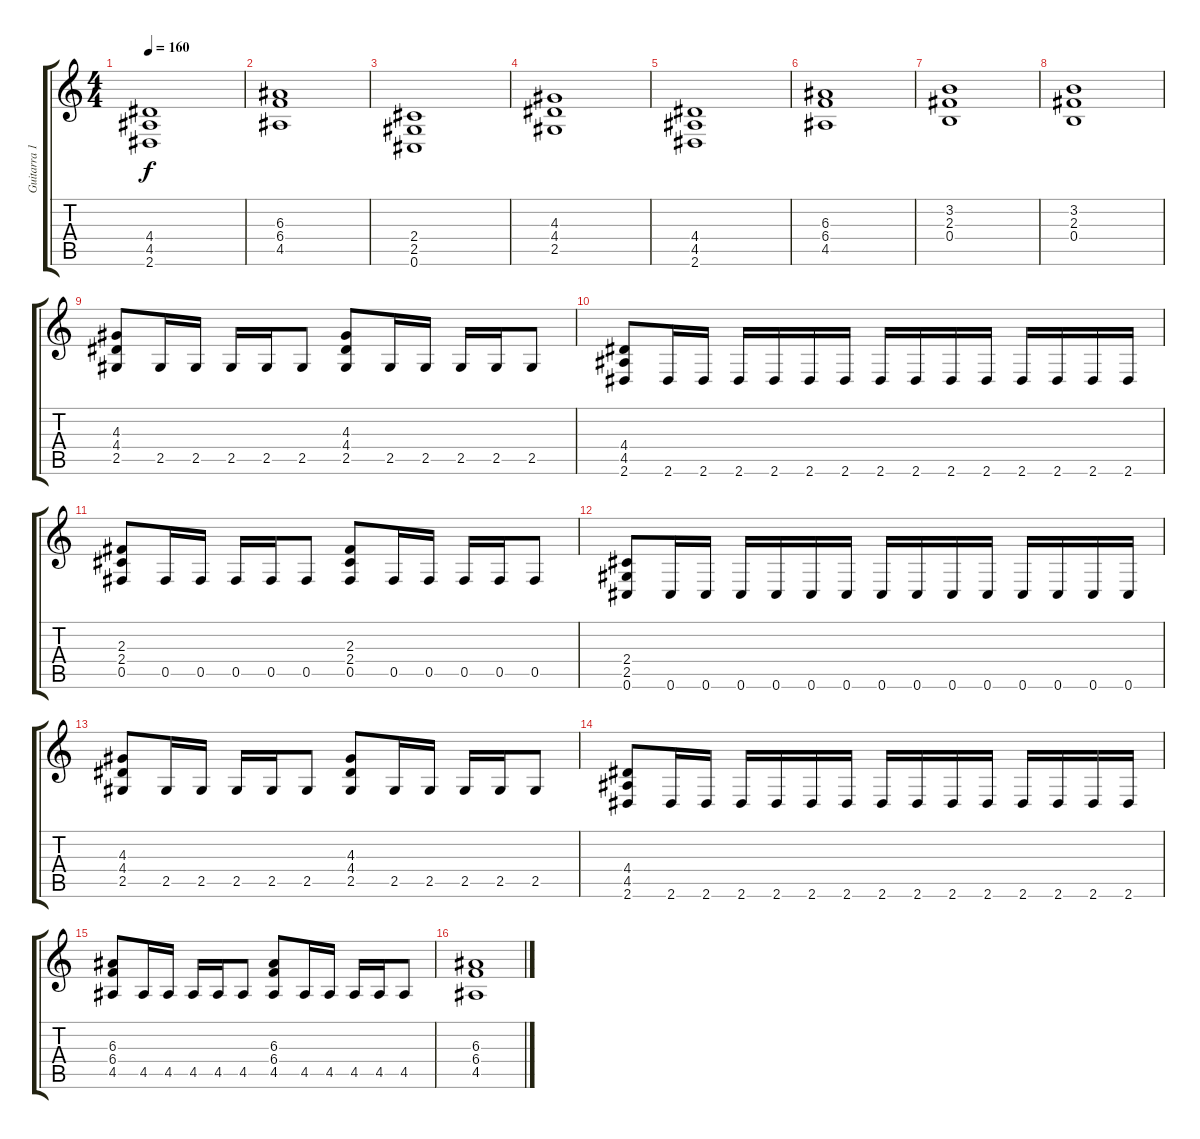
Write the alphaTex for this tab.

\track ("Guitarra 1" "Guitarra 1") {instrument distortionguitar}
\staff {score tabs}
\tuning (Db4 Ab3 E3 B2 Gb2 Db2) {hide}
\ts (4 4)
\tempo 160
\clef g2
\ks c
(4.4 4.5 2.6).1{dy f} |
(6.3 6.4 4.5).1 |
(2.4 2.5 0.6).1 |
(4.3 4.4 2.5).1 |
(4.4 4.5 2.6).1 |
(6.3 6.4 4.5).1 |
(3.2 2.3 0.4).1 |
(3.2 2.3 0.4).1 |
(4.3 4.4 2.5).8 2.5.16 2.5.16 2.5.16 2.5.16 2.5.8 (4.3 4.4 2.5).8 2.5.16 2.5.16 2.5.16 2.5.16 2.5.8 |
(4.4 4.5 2.6).8 2.6.16 2.6.16 2.6.16 2.6.16 2.6.16 2.6.16 2.6.16 2.6.16 2.6.16 2.6.16 2.6.16 2.6.16 2.6.16 2.6.16 |
(2.3 2.4 0.5).8 0.5.16 0.5.16 0.5.16 0.5.16 0.5.8 (2.3 2.4 0.5).8 0.5.16 0.5.16 0.5.16 0.5.16 0.5.8 |
(2.4 2.5 0.6).8 0.6.16 0.6.16 0.6.16 0.6.16 0.6.16 0.6.16 0.6.16 0.6.16 0.6.16 0.6.16 0.6.16 0.6.16 0.6.16 0.6.16 |
(4.3 4.4 2.5).8 2.5.16 2.5.16 2.5.16 2.5.16 2.5.8 (4.3 4.4 2.5).8 2.5.16 2.5.16 2.5.16 2.5.16 2.5.8 |
(4.4 4.5 2.6).8 2.6.16 2.6.16 2.6.16 2.6.16 2.6.16 2.6.16 2.6.16 2.6.16 2.6.16 2.6.16 2.6.16 2.6.16 2.6.16 2.6.16 |
(6.3 6.4 4.5).8 4.5.16 4.5.16 4.5.16 4.5.16 4.5.8 (6.3 6.4 4.5).8 4.5.16 4.5.16 4.5.16 4.5.16 4.5.8 |
(6.3 6.4 4.5).1
